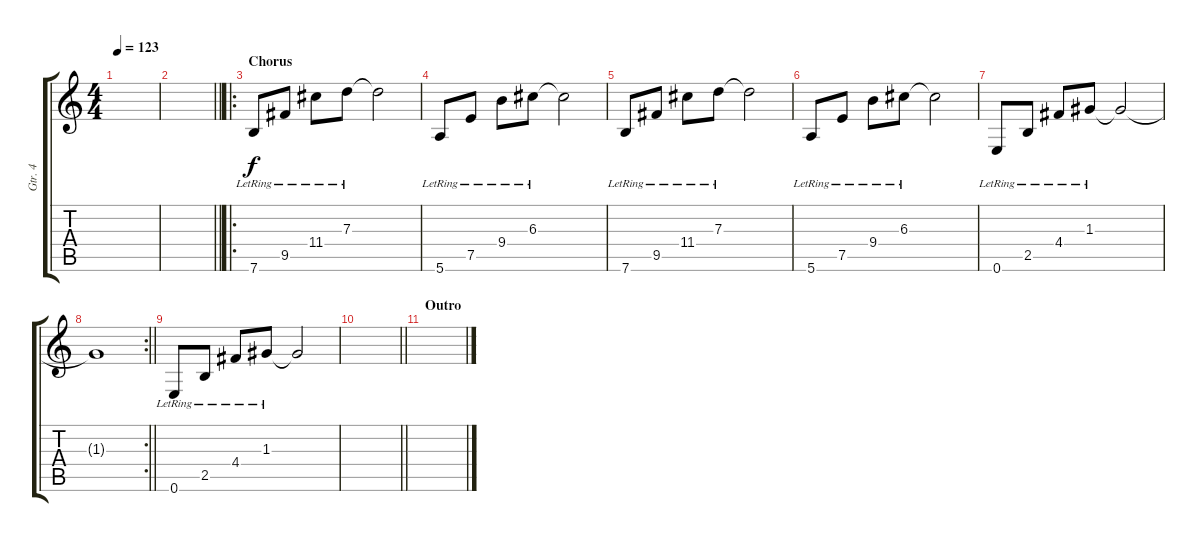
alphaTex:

\track ("Gtr. 4" "Gtr. 4") {instrument electricguitarjazz}
\staff {score tabs}
\tuning (E4 B3 G3 D3 A2 E2) {hide}
\ts (4 4)
\tempo 123
\clef g2
\ks c
|
\barLineRight lightlight
|
\ro
\section ("" "Chorus")
7.6{lr}.8 9.5{lr}.8 11.4{lr}.8 7.3{lr}.8 7.3{t}.2 |
5.6{lr}.8 7.5{lr}.8 9.4{lr}.8 6.3{lr}.8 6.3{t}.2 |
7.6{lr}.8 9.5{lr}.8 11.4{lr}.8 7.3{lr}.8 7.3{t}.2 |
5.6{lr}.8 7.5{lr}.8 9.4{lr}.8 6.3{lr}.8 6.3{t}.2 |
0.6{lr}.8 2.5{lr}.8 4.4{lr}.8 1.3{lr}.8 1.3{t}.2 |
\rc 2
\barLineRight lightlight
1.3{t}.1 |
0.6{lr}.8 2.5{lr}.8 4.4{lr}.8 1.3{lr}.8 1.3{t}.2 |
\barLineRight lightlight
|
\section ("" "Outro")
